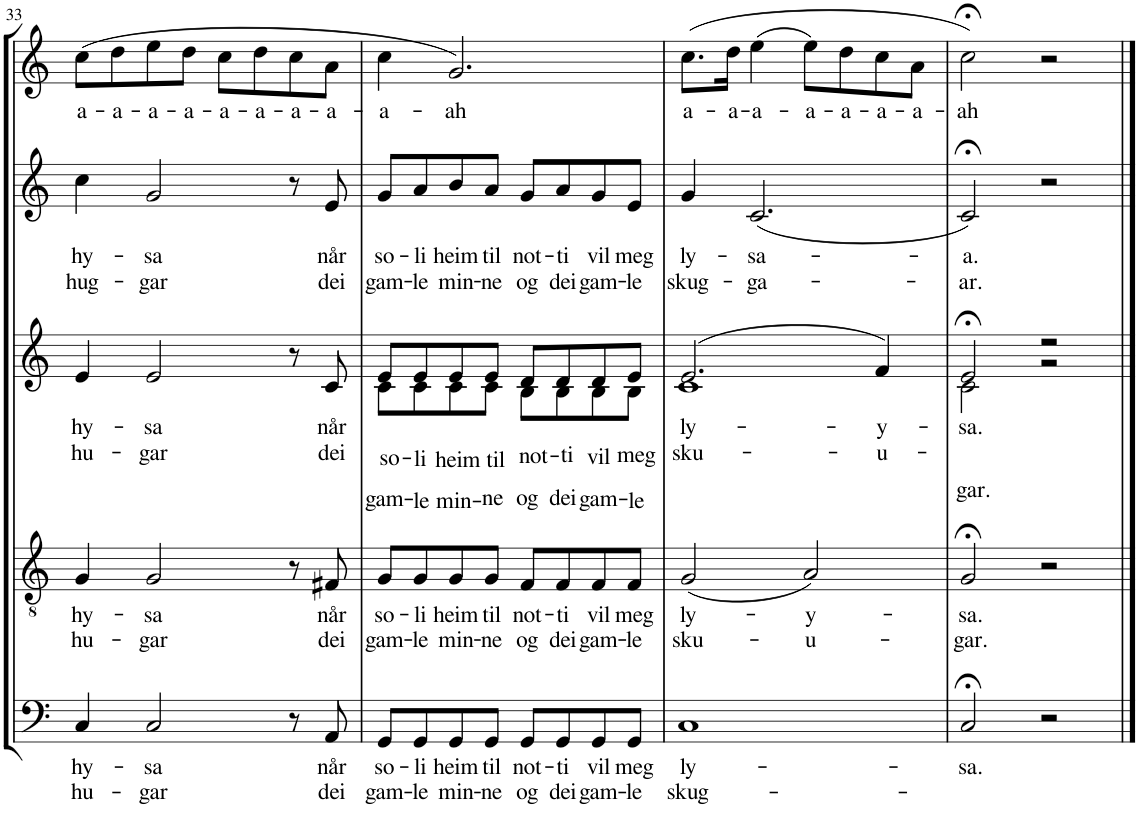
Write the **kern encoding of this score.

**kern	**text	**text	**kern	**text	**text	**kern	**text	**text	**kern	**text	**text	**kern	**text
*part5	*part5	*part5	*part4	*part4	*part4	*part3	*part3	*part3	*part2	*part2	*part2	*part1	*part1
*staff5	*staff5	*staff5	*staff4	*staff4	*staff4	*staff3	*staff3	*staff3	*staff2	*staff2	*staff2	*staff1	*staff1
*I"Bass	*	*	*I"Tenor	*	*	*I"Alt	*	*	*I"Sopran	*	*	*I"Sopran 1	*
!!LO:PB:g=z
*clefF4	*	*	*clefGv2	*	*	*clefG2	*	*	*clefG2	*	*	*clefG2	*
*	*	*	*	*	*	*ITrd4c7	*	*	*ITrd1c2	*	*	*ITrd1c2	*
*k[]	*	*	*k[]	*	*	*k[]	*	*	*k[]	*	*	*k[]	*
*M4/4	*	*	*M4/4	*	*	*M4/4	*	*	*M4/4	*	*	*M4/4	*
=33	=33	=33	=33	=33	=33	=33	=33	=33	=33	=33	=33	=33	=33
!	!LO:LY:b	!LO:LY:b	!	!LO:LY:b	!LO:LY:b	!	!LO:LY:b	!LO:LY:b	!	!LO:LY:b	!LO:LY:b	!	!LO:LY:b
4C/	hy-	hu-	4G/	hy-	hu-	4e/	hy-	hu-	4cc\	hy-	hug-	(8cc\L	a-
!	!	!	!	!	!	!	!	!	!	!	!	!	!LO:LY:b
.	.	.	.	.	.	.	.	.	.	.	.	8dd\	-a-
!	!LO:LY:b	!LO:LY:b	!	!LO:LY:b	!LO:LY:b	!	!LO:LY:b	!LO:LY:b	!	!LO:LY:b	!LO:LY:b	!	!LO:LY:b
2C/	-sa	-gar	2G/	-sa	-gar	2e/	-sa	-gar	2g/	-sa	-gar	8ee\	-a-
!	!	!	!	!	!	!	!	!	!	!	!	!	!LO:LY:b
.	.	.	.	.	.	.	.	.	.	.	.	8dd\J	-a-
!	!	!	!	!	!	!	!	!	!	!	!	!	!LO:LY:b
.	.	.	.	.	.	.	.	.	.	.	.	8cc\L	-a-
!	!	!	!	!	!	!	!	!	!	!	!	!	!LO:LY:b
.	.	.	.	.	.	.	.	.	.	.	.	8dd\	-a-
!	!	!	!	!	!	!	!	!	!	!	!	!	!LO:LY:b
8r	.	.	8r	.	.	8r	.	.	8r	.	.	8cc\	-a-
!	!LO:LY:b	!LO:LY:b	!	!LO:LY:b	!LO:LY:b	!	!LO:LY:b	!LO:LY:b	!	!LO:LY:b	!LO:LY:b	!	!LO:LY:b
8AA/	når	dei	8F#X/	når	dei	8c/	når	dei	8e/	når	dei	8a\J	-a-
=34	=34	=34	=34	=34	=34	=34	=34	=34	=34	=34	=34	=34	=34
!	!LO:LY:b	!LO:LY:b	!	!LO:LY:b	!LO:LY:b	!	!LO:LY:b	!LO:LY:b	!	!LO:LY:b	!LO:LY:b	!	!LO:LY:b
*	*	*	*	*	*	*^	*	*	*	*	*	*	*
8GG/L	so-	gam-	8G/L	so-	gam-	8e/L	8c\L	so-	gam-	8g/L	so-	gam-	4cc\	-a-
!	!LO:LY:b	!LO:LY:b	!	!LO:LY:b	!LO:LY:b	!	!	!LO:LY:b	!LO:LY:b	!	!LO:LY:b	!LO:LY:b	!	!
8GG/	-li	-le	8G/	-li	-le	8e/	8c\	-li	-le	8a/	-li	-le	.	.
!	!LO:LY:b	!LO:LY:b	!	!LO:LY:b	!LO:LY:b	!	!	!LO:LY:b	!LO:LY:b	!	!LO:LY:b	!LO:LY:b	!	!LO:LY:b
8GG/	heim	min-	8G/	heim	min-	8e/	8c\	heim	min-	8b/	heim	min-	2.g/)	-ah
!	!LO:LY:b	!LO:LY:b	!	!LO:LY:b	!LO:LY:b	!	!	!LO:LY:b	!LO:LY:b	!	!LO:LY:b	!LO:LY:b	!	!
8GG/J	til	-ne	8G/J	til	-ne	8e/J	8c\J	til	-ne	8a/J	til	-ne	.	.
!	!LO:LY:b	!LO:LY:b	!	!LO:LY:b	!LO:LY:b	!	!	!LO:LY:b	!LO:LY:b	!	!LO:LY:b	!LO:LY:b	!	!
8GG/L	not-	og	8F/L	not-	og	8d/L	8B\L	not-	og	8g/L	not-	og	.	.
!	!LO:LY:b	!LO:LY:b	!	!LO:LY:b	!LO:LY:b	!	!	!LO:LY:b	!LO:LY:b	!	!LO:LY:b	!LO:LY:b	!	!
8GG/	-ti	dei	8F/	-ti	dei	8d/	8B\	-ti	dei	8a/	-ti	dei	.	.
!	!LO:LY:b	!LO:LY:b	!	!LO:LY:b	!LO:LY:b	!	!	!LO:LY:b	!LO:LY:b	!	!LO:LY:b	!LO:LY:b	!	!
8GG/	vil	gam-	8F/	vil	gam-	8d/	8B\	vil	gam-	8g/	vil	gam-	.	.
!	!LO:LY:b	!LO:LY:b	!	!LO:LY:b	!LO:LY:b	!	!	!LO:LY:b	!LO:LY:b	!	!LO:LY:b	!LO:LY:b	!	!
8GG/J	meg	-le	8F/J	meg	-le	8e/J	8B\J	meg	-le	8e/J	meg	-le	.	.
=35	=35	=35	=35	=35	=35	=35	=35	=35	=35	=35	=35	=35	=35	=35
!	!LO:LY:b	!LO:LY:b	!	!LO:LY:b	!LO:LY:b	!	!	!LO:LY:b	!LO:LY:b	!	!LO:LY:b	!LO:LY:b	!	!LO:LY:b
1C	ly-	skug-	(2G/	ly-	sku-	(2.e/	1c	ly-	sku-	4g/	ly-	skug-	(8.cc\L	a-
!	!	!	!	!	!	!	!	!	!	!	!	!	!	!LO:LY:b
.	.	.	.	.	.	.	.	.	.	.	.	.	16dd\Jk	-a-
!	!	!	!	!	!	!	!	!	!	!	!LO:LY:b	!LO:LY:b	!	!LO:LY:b
.	.	.	.	.	.	.	.	.	.	(2.c/	-sa-	-ga-	(4ee\	-a-
!	!	!	!	!LO:LY:b	!LO:LY:b	!	!	!	!	!	!	!	!	!LO:LY:b
.	.	.	2A/)	-y-	-u-	.	.	.	.	.	.	.	8ee\L)	-a-
!	!	!	!	!	!	!	!	!	!	!	!	!	!	!LO:LY:b
.	.	.	.	.	.	.	.	.	.	.	.	.	8dd\	-a-
!	!	!	!	!	!	!	!	!LO:LY:b	!LO:LY:b	!	!	!	!	!LO:LY:b
.	.	.	.	.	.	4f/)	.	-y-	-u-	.	.	.	8cc\	-a-
!	!	!	!	!	!	!	!	!	!	!	!	!	!	!LO:LY:b
.	.	.	.	.	.	.	.	.	.	.	.	.	8a\J	-a-
=36	=36	=36	=36	=36	=36	=36	=36	=36	=36	=36	=36	=36	=36	=36
!	!LO:LY:b	!	!	!LO:LY:b	!LO:LY:b	!	!	!LO:LY:b	!LO:LY:b	!	!LO:LY:b	!LO:LY:b	!	!LO:LY:b
2C;</	-sa.	.	2G;</	-sa.	-gar.	2e;</	2c\	-sa.	-gar.	2c;</)	-a.	-ar.	2cc;<\)	-ah
2r	.	.	2r	.	.	2r	2r	.	.	2r	.	.	2r	.
*	*	*	*	*	*	*v	*v	*	*	*	*	*	*	*
==	==	==	==	==	==	==	==	==	==	==	==	==	==
*-	*-	*-	*-	*-	*-	*-	*-	*-	*-	*-	*-	*-	*-
